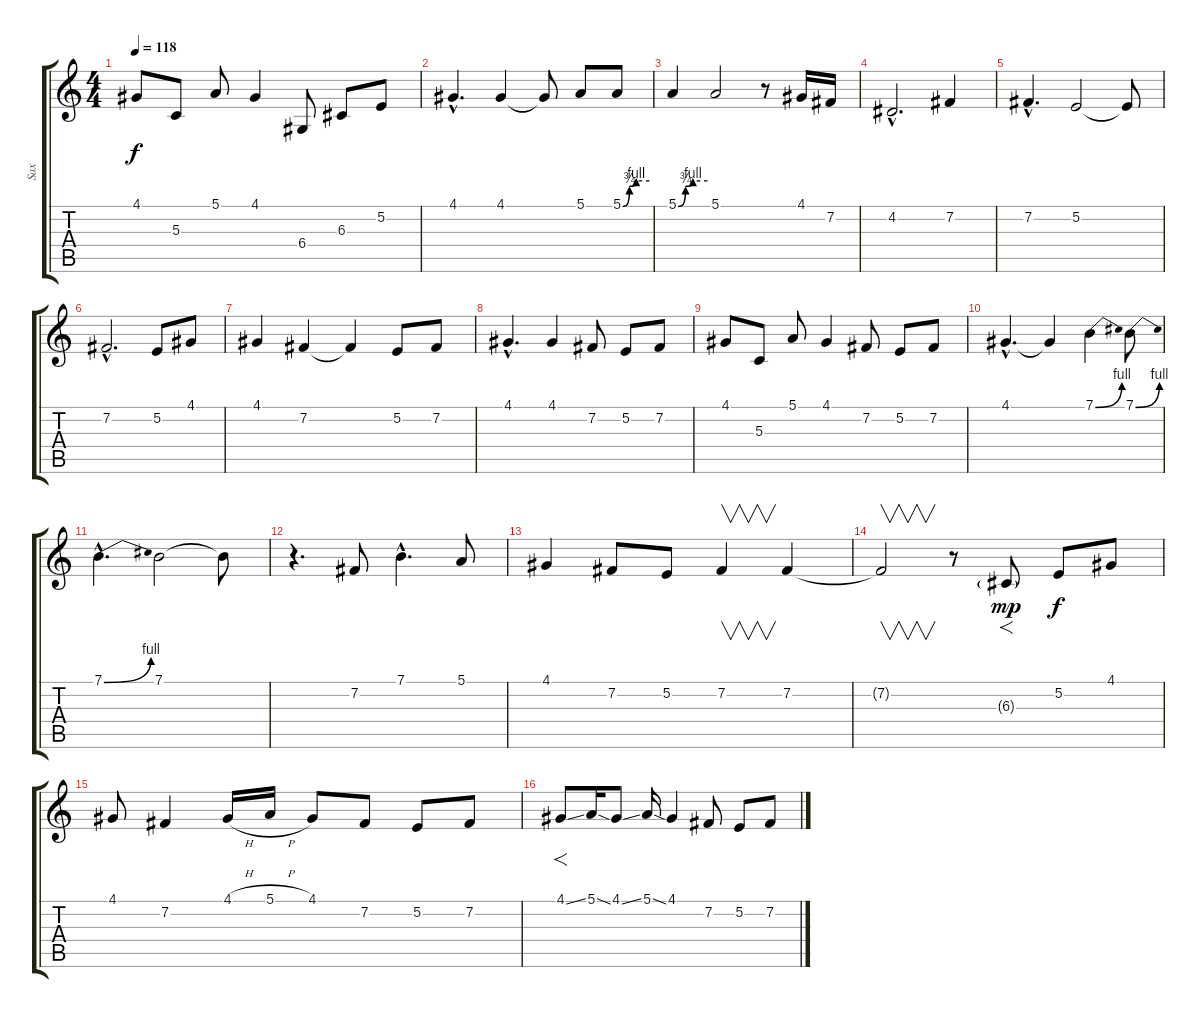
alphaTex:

\track ("Sax" "Sax") {instrument altosax}
\staff {score tabs}
\tuning (E4 B3 G3 D3 A2 E2) {hide}
\ts (4 4)
\tempo 118
\clef g2
\ks c
4.1.8{dy f} 5.3.8 5.1.8 4.1.4 6.4.8 6.3.8 5.2.8 |
4.1{hac}.4{d} 4.1.4 4.1{t}.8 5.1.8 5.1{be (custom 0 0 15 3 30 4 60 4)}.8 |
5.1{be (custom 0 0 15 3 30 4 60 4)}.4 5.1.2 r.8 4.1.16 7.2.16 |
4.2{hac}.2{d} 7.2.4 |
7.2{hac}.4{d} 5.2.2 5.2{t}.8 |
7.2{hac}.2{d} 5.2.8 4.1.8 |
4.1.4 7.2.4 7.2{t}.4 5.2.8 7.2.8 |
4.1{hac}.4{d} 4.1.4 7.2.8 5.2.8 7.2.8 |
4.1.8 5.3.8 5.1.8 4.1.4 7.2.8 5.2.8 7.2.8 |
4.1{hac}.4{d} 4.1{t}.4 7.1{be (bend 0 0 60 4)}.4 7.1{be (bend 0 0 60 4)}.8 |
7.1{be (bend 0 0 60 4) hac}.4{d} 7.1.2 7.1{t}.8 |
r.4{d} 7.2.8 7.1{hac}.4{d} 5.1.8 |
4.1.4 7.2.8 5.2.8 7.2.4{v} 7.2.4 |
7.2{t}.2{v} r.8 6.3{g}.8{f dy mp} 5.2.8{dy f} 4.1.8 |
4.1.8 7.2.4 4.1{h}.16 5.1{h}.16 4.1.8 7.2.8 5.2.8 7.2.8 |
4.1{ss}.8{f} 5.1{ss}.16 4.1{ss}.8 5.1{ss}.16 4.1.4 7.2.8 5.2.8 7.2.8
